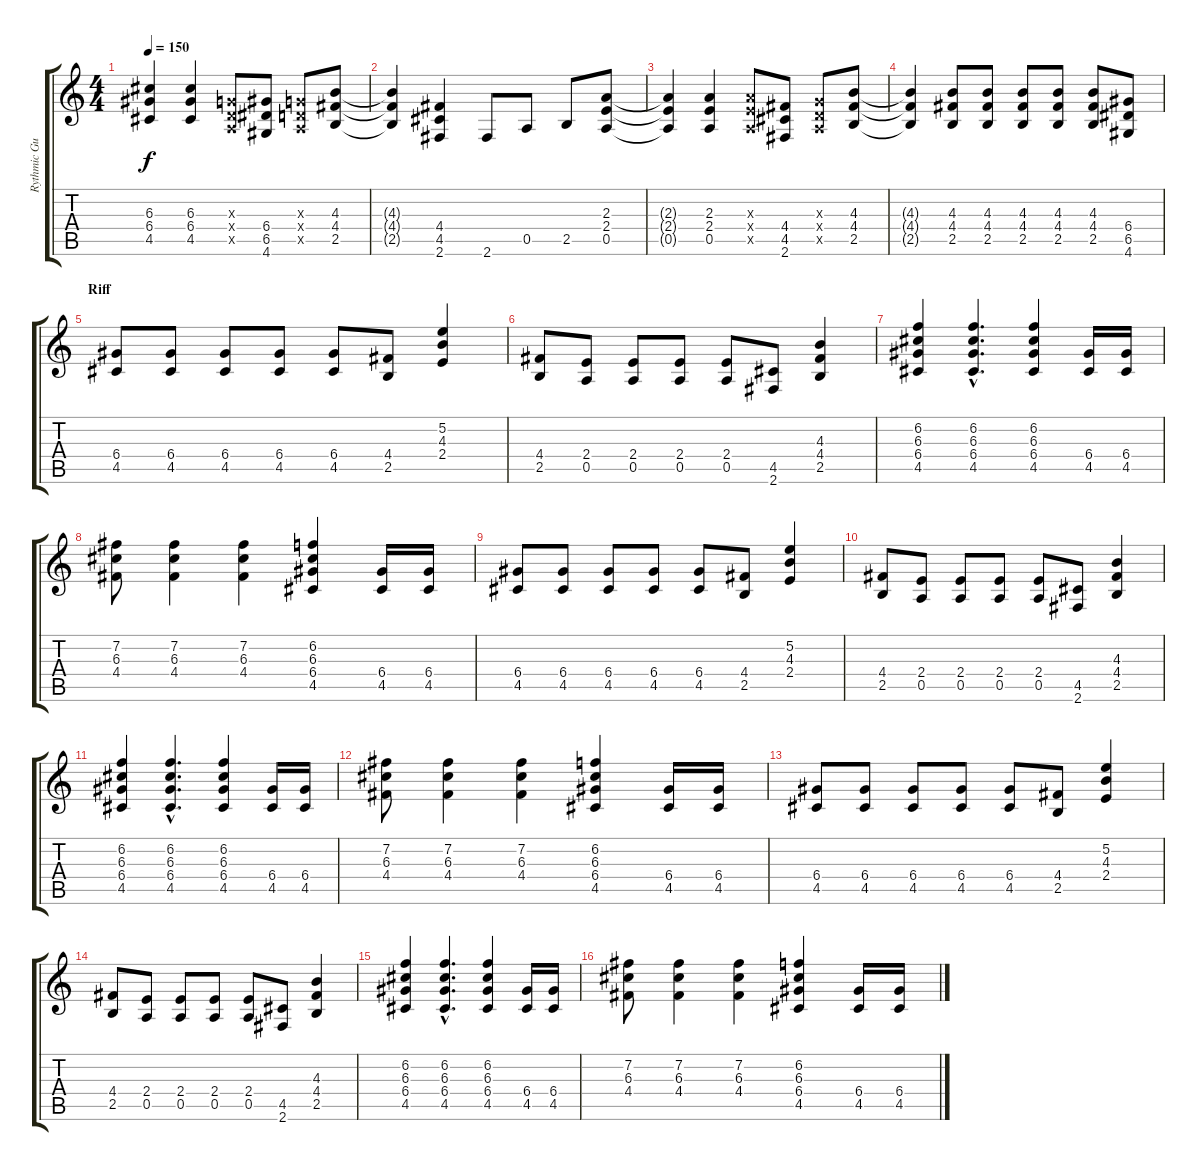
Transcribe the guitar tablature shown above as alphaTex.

\track ("Rythmic Guitar" "Rythmic Gu") {instrument overdrivenguitar}
\staff {score tabs}
\tuning (E4 B3 G3 D3 A2 E2) {hide}
\ts (4 4)
\section ("" "")
\tempo 150
\clef g2
\ks c
(6.3 6.4 4.5).4{dy f} (6.3 6.4 4.5).4 (0.3{x} 0.4{x} 0.5{x}).8 (6.4 6.5 4.6).8 (0.3{x} 0.4{x} 0.5{x}).8 (4.3 4.4 2.5).8 |
(4.3{t} 4.4{t} 2.5{t}).4 (4.4 4.5 2.6).4 2.6.8 0.5.8 2.5.8 (2.3 2.4 0.5).8 |
(2.3{t} 2.4{t} 0.5{t}).4 (2.3 2.4 0.5).4 (2.3{x} 2.4{x} 0.5{x}).8 (4.4 4.5 2.6).8 (0.3{x} 0.4{x} 0.5{x}).8 (4.3 4.4 2.5).8 |
(4.3{t} 4.4{t} 2.5{t}).4 (4.3 4.4 2.5).8 (4.3 4.4 2.5).8 (4.3 4.4 2.5).8 (4.3 4.4 2.5).8 (4.3 4.4 2.5).8 (6.4 6.5 4.6).8 |
\section ("" "Riff")
(6.4 4.5).8 (6.4 4.5).8 (6.4 4.5).8 (6.4 4.5).8 (6.4 4.5).8 (4.4 2.5).8 (5.2 4.3 2.4).4 |
(4.4 2.5).8 (2.4 0.5).8 (2.4 0.5).8 (2.4 0.5).8 (2.4 0.5).8 (4.5 2.6).8 (4.3 4.4 2.5).4 |
(6.2 6.3 6.4 4.5).4 (6.2{hac} 6.3{hac} 6.4{hac} 4.5{hac}).4{d} (6.2 6.3 6.4 4.5).4 (6.4 4.5).16 (6.4 4.5).16 |
(7.2 6.3 4.4).8 (7.2 6.3 4.4).4 (7.2 6.3 4.4).4 (6.2 6.3 6.4 4.5).4 (6.4 4.5).16 (6.4 4.5).16 |
\section ("" "")
(6.4 4.5).8 (6.4 4.5).8 (6.4 4.5).8 (6.4 4.5).8 (6.4 4.5).8 (4.4 2.5).8 (5.2 4.3 2.4).4 |
(4.4 2.5).8 (2.4 0.5).8 (2.4 0.5).8 (2.4 0.5).8 (2.4 0.5).8 (4.5 2.6).8 (4.3 4.4 2.5).4 |
(6.2 6.3 6.4 4.5).4 (6.2{hac} 6.3{hac} 6.4{hac} 4.5{hac}).4{d} (6.2 6.3 6.4 4.5).4 (6.4 4.5).16 (6.4 4.5).16 |
(7.2 6.3 4.4).8 (7.2 6.3 4.4).4 (7.2 6.3 4.4).4 (6.2 6.3 6.4 4.5).4 (6.4 4.5).16 (6.4 4.5).16 |
\section ("" "")
(6.4 4.5).8 (6.4 4.5).8 (6.4 4.5).8 (6.4 4.5).8 (6.4 4.5).8 (4.4 2.5).8 (5.2 4.3 2.4).4 |
(4.4 2.5).8 (2.4 0.5).8 (2.4 0.5).8 (2.4 0.5).8 (2.4 0.5).8 (4.5 2.6).8 (4.3 4.4 2.5).4 |
(6.2 6.3 6.4 4.5).4 (6.2{hac} 6.3{hac} 6.4{hac} 4.5{hac}).4{d} (6.2 6.3 6.4 4.5).4 (6.4 4.5).16 (6.4 4.5).16 |
(7.2 6.3 4.4).8 (7.2 6.3 4.4).4 (7.2 6.3 4.4).4 (6.2 6.3 6.4 4.5).4 (6.4 4.5).16 (6.4 4.5).16
